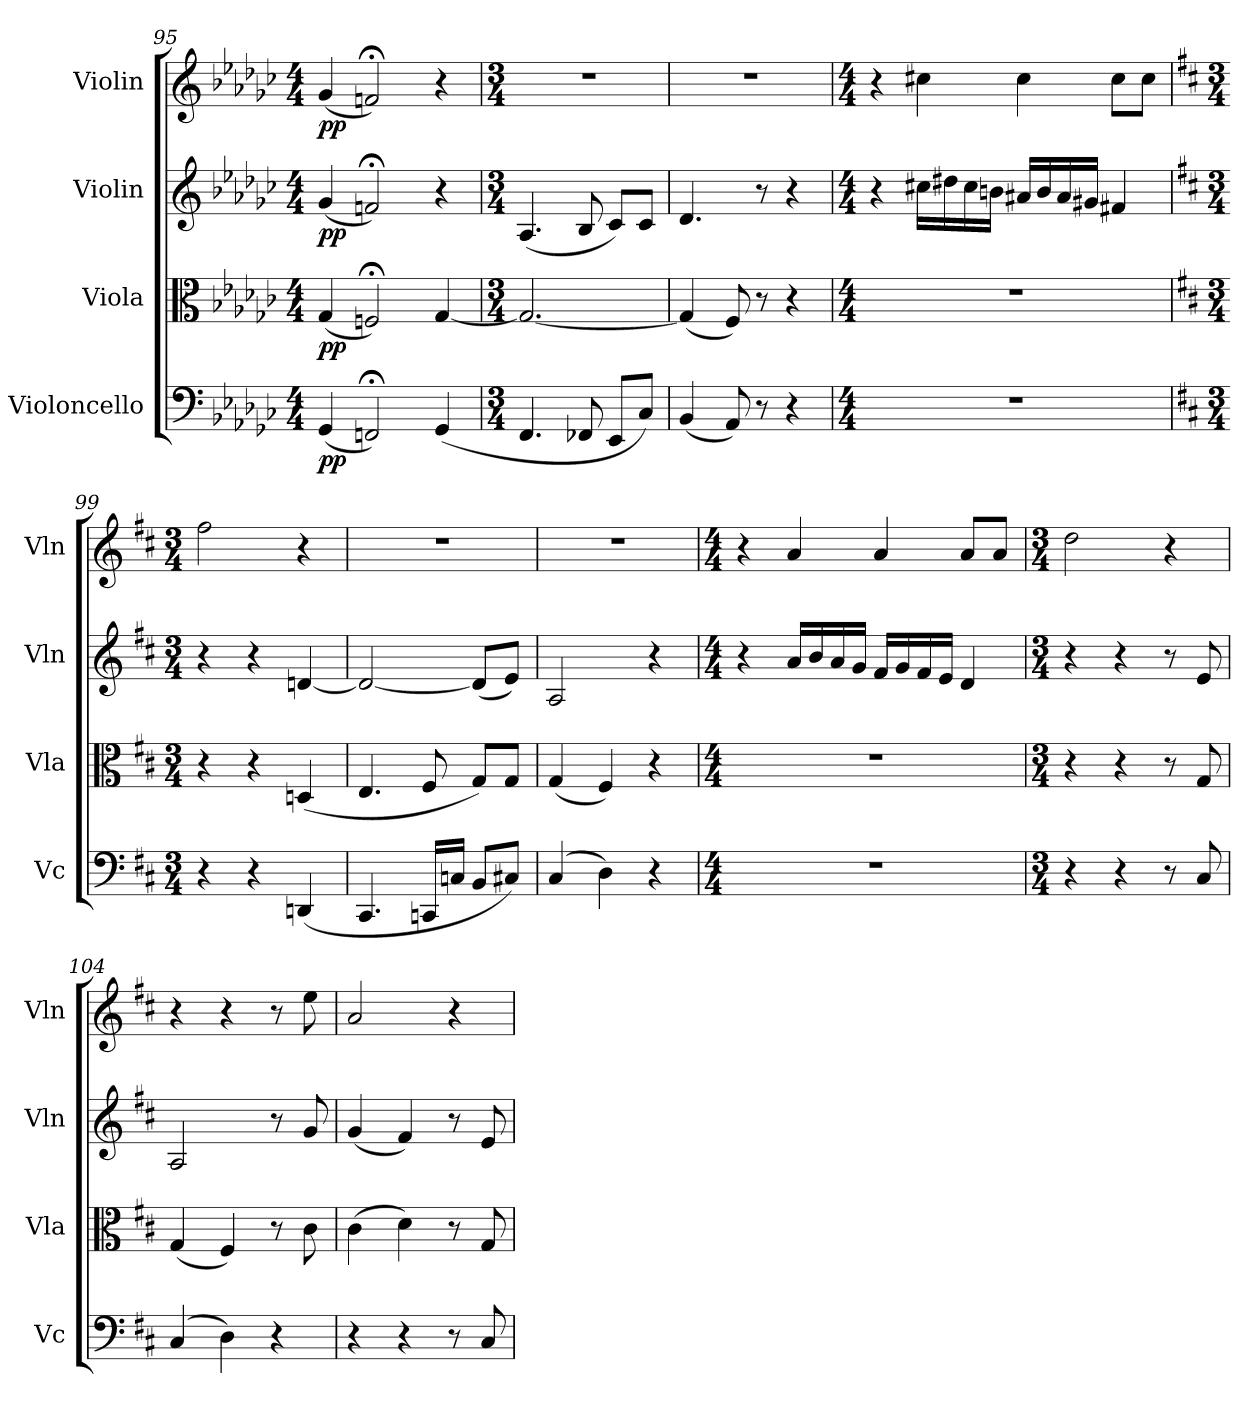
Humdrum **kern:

**kern	**dynam	**kern	**dynam	**kern	**dynam	**kern	**dynam
*part4	*part4	*part3	*part3	*part2	*part2	*part1	*part1
*staff4	*staff4	*staff3	*staff3	*staff2	*staff2	*staff1	*staff1
*I"Violoncello	*	*I"Viola	*	*I"Violin	*	*I"Violin	*
*I'Vc	*	*I'Vla	*	*I'Vln	*	*I'Vln	*
*clefF4	*	*clefC3	*	*clefG2	*	*clefG2	*
*k[b-e-a-d-g-c-]	*	*k[b-e-a-d-g-c-]	*	*k[b-e-a-d-g-c-]	*	*k[b-e-a-d-g-c-]	*
*M4/4	*	*M4/4	*	*M4/4	*	*M4/4	*
*MM54	*	*MM54	*	*MM54	*	*MM54	*
=95	=95	=95	=95	=95	=95	=95	=95
(4GG-/	pp	(4G-/	pp	(4g-/	pp	(4g-/	pp
2FFn;</)	.	2Fn;</)	.	2fn;</)	.	2fn;</)	.
(4GG-/	.	[4G-/	.	4r	.	4r	.
=96	=96	=96	=96	=96	=96	=96	=96
*M3/4	*	*M3/4	*	*M3/4	*	*M3/4	*
*	*	*	*	*	*	*MM54	*
4.FF/	.	2.G-/_	.	(4.A-/	.	2.r	.
8FF-X/	.	.	.	8B-/	.	.	.
8EE-/L	.	.	.	8c-/L)	.	.	.
8C-/J)	.	.	.	8c-/J	.	.	.
=97	=97	=97	=97	=97	=97	=97	=97
(4BB-/	.	(4G-/]	.	4.d-/	.	2.r	.
8AA-/)	.	8F/)	.	.	.	.	.
8r	.	8r	.	8r	.	.	.
4r	.	4r	.	4r	.	.	.
=98	=98	=98	=98	=98	=98	=98	=98
*M4/4	*	*M4/4	*	*M4/4	*	*M4/4	*
*	*	*	*	*	*	*MM120	*
1r	.	1r	.	4r	.	4r	.
.	.	.	.	16cc#X\LL	.	4cc#X\	.
.	.	.	.	16dd#X\	.	.	.
.	.	.	.	16cc#\	.	.	.
.	.	.	.	16bn\JJ	.	.	.
.	.	.	.	16a#X/LL	.	4cc#\	.
.	.	.	.	16b/	.	.	.
.	.	.	.	16a#/	.	.	.
.	.	.	.	16g#X/JJ	.	.	.
.	.	.	.	4f#X/	.	8cc#\L	.
.	.	.	.	.	.	8cc#\J	.
=99	=99	=99	=99	=99	=99	=99	=99
*k[f#c#]	*	*k[f#c#]	*	*k[f#c#]	*	*k[f#c#]	*
*M3/4	*	*M3/4	*	*M3/4	*	*M3/4	*
*	*	*	*	*	*	*MM54	*
4r	.	4r	.	4r	.	2ff#\	.
4r	.	4r	.	4r	.	.	.
(4DDn/	.	(4Dn/	.	[4dn/	.	4r	.
=100	=100	=100	=100	=100	=100	=100	=100
4.CC#/	.	4.E/	.	2d/_	.	2.r	.
16CCn/LL	.	8F#/	.	.	.	.	.
16Cn/JJ	.	.	.	.	.	.	.
8BB/L	.	8G/L)	.	(8d/L]	.	.	.
8C#X/J)	.	8G/J	.	8e/J)	.	.	.
=101	=101	=101	=101	=101	=101	=101	=101
(4C#/	.	(4G/	.	2A/	.	2.r	.
4D\)	.	4F#/)	.	.	.	.	.
4r	.	4r	.	4r	.	.	.
=102	=102	=102	=102	=102	=102	=102	=102
*M4/4	*	*M4/4	*	*M4/4	*	*M4/4	*
*	*	*	*	*	*	*MM120	*
1r	.	1r	.	4r	.	4r	.
.	.	.	.	16a/LL	.	4a/	.
.	.	.	.	16b/	.	.	.
.	.	.	.	16a/	.	.	.
.	.	.	.	16g/JJ	.	.	.
.	.	.	.	16f#/LL	.	4a/	.
.	.	.	.	16g/	.	.	.
.	.	.	.	16f#/	.	.	.
.	.	.	.	16e/JJ	.	.	.
.	.	.	.	4d/	.	8a/L	.
.	.	.	.	.	.	8a/J	.
=103	=103	=103	=103	=103	=103	=103	=103
*M3/4	*	*M3/4	*	*M3/4	*	*M3/4	*
*	*	*	*	*	*	*MM54	*
4r	.	4r	.	4r	.	2dd\	.
4r	.	4r	.	4r	.	.	.
8r	.	8r	.	8r	.	4r	.
8C#/	.	8G/	.	8e/	.	.	.
=104	=104	=104	=104	=104	=104	=104	=104
(4C#/	.	(4G/	.	2A/	.	4r	.
4D\)	.	4F#/)	.	.	.	4r	.
4r	.	8r	.	8r	.	8r	.
.	.	8c#\	.	8g/	.	8ee\	.
=105	=105	=105	=105	=105	=105	=105	=105
4r	.	(4c#\	.	(4g/	.	2a/	.
4r	.	4d\)	.	4f#/)	.	.	.
8r	.	8r	.	8r	.	4r	.
8C#/	.	8G/	.	8e/	.	.	.
=	=	=	=	=	=	=	=
*-	*-	*-	*-	*-	*-	*-	*-
